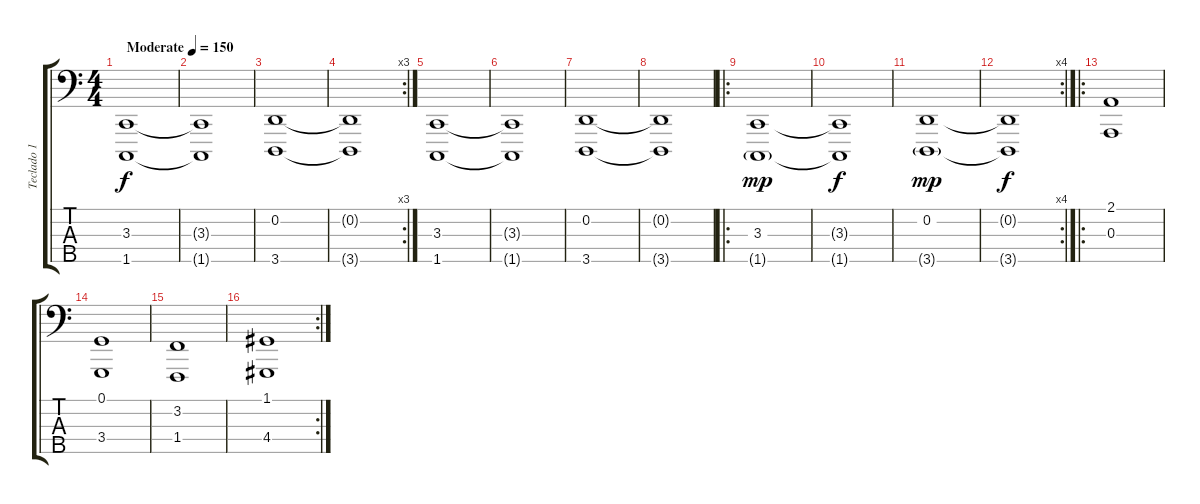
\track ("Teclado 1" "Teclado 1") {instrument synthbrass2}
\staff {score tabs}
\tuning (G2 D2 A1 E1 B0) {hide}
\ts (4 4)
\tempo (150 "Moderate")
\clef f4
\ks c
(3.3 1.5).1{dy f volume 14 instrument synthbrass2} |
(3.3{t} 1.5{t}).1 |
(0.2 3.5).1 |
\rc 3
(0.2{t} 3.5{t}).1 |
(3.3 1.5).1 |
(3.3{t} 1.5{t}).1 |
(0.2 3.5).1 |
(0.2{t} 3.5{t}).1 |
\ro
(3.3 1.5{g}).1{dy mp volume 10} |
(3.3{t} 1.5{t}).1{dy f} |
(0.2 3.5{g}).1{dy mp} |
\rc 4
(0.2{t} 3.5{t}).1{dy f} |
\ro
(2.1 0.3).1{volume 10} |
(0.1 3.4).1 |
(3.2 1.4).1 |
\rc 2
(1.1 4.4).1
